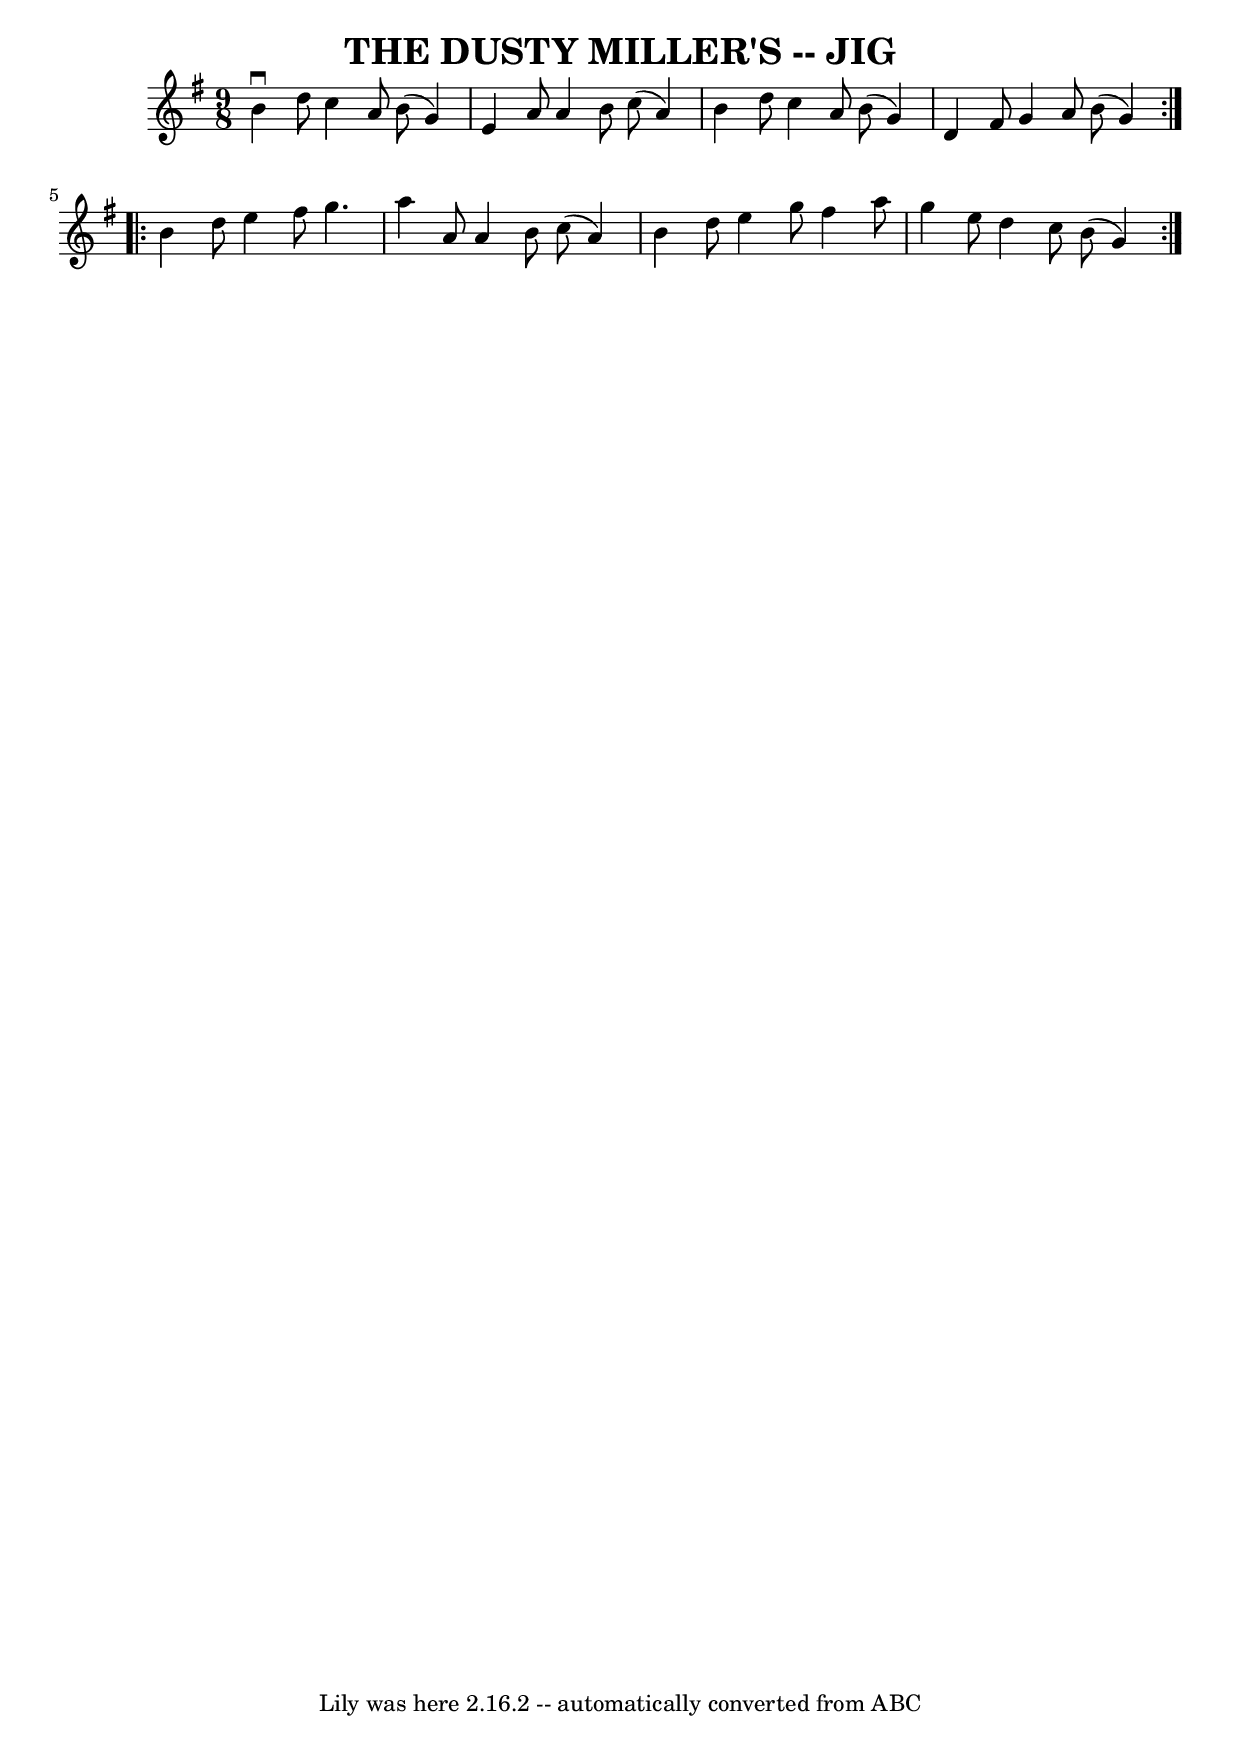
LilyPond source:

\version "2.16.2"
\include "Mammoth.ily"
\header {
  %% book = "Ryan's Mammoth Collection of Fiddle Tunes"
  crossRefNumber = "1"
  footnotes = ""
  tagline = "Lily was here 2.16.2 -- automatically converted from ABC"
  title = "THE DUSTY MILLER'S -- JIG"

}
voicedefault =  {



  \repeat volta 2 {

    \time 9/8 
    \key g \major
    b'4^\downbow d''8 c''4 a'8 b'8 (g'4)   |
    e'4 a'8 a'4 b'8 c''8 (a'4)   |
    b'4   
    d''8 c''4 a'8 b'8 (g'4)   |
    d'4 fis'8 g'4 a'8 
    b'8 (g'4)   
  }     
  \repeat volta 2 {
    b'4 d''8 e''4 fis''8    
    g''4.    |
    a''4 a'8 a'4 b'8 c''8 (a'4)   |
    
    b'4 d''8 e''4 g''8 fis''4 a''8    |
    g''4 e''8    
    d''4 c''8 b'8 (g'4)   
  }   

}

\score{
  <<

    \context Staff="default"
    {
      \voicedefault 
      
    }

  >>
  \layout {
    
  }
  \midi {
  }

}
